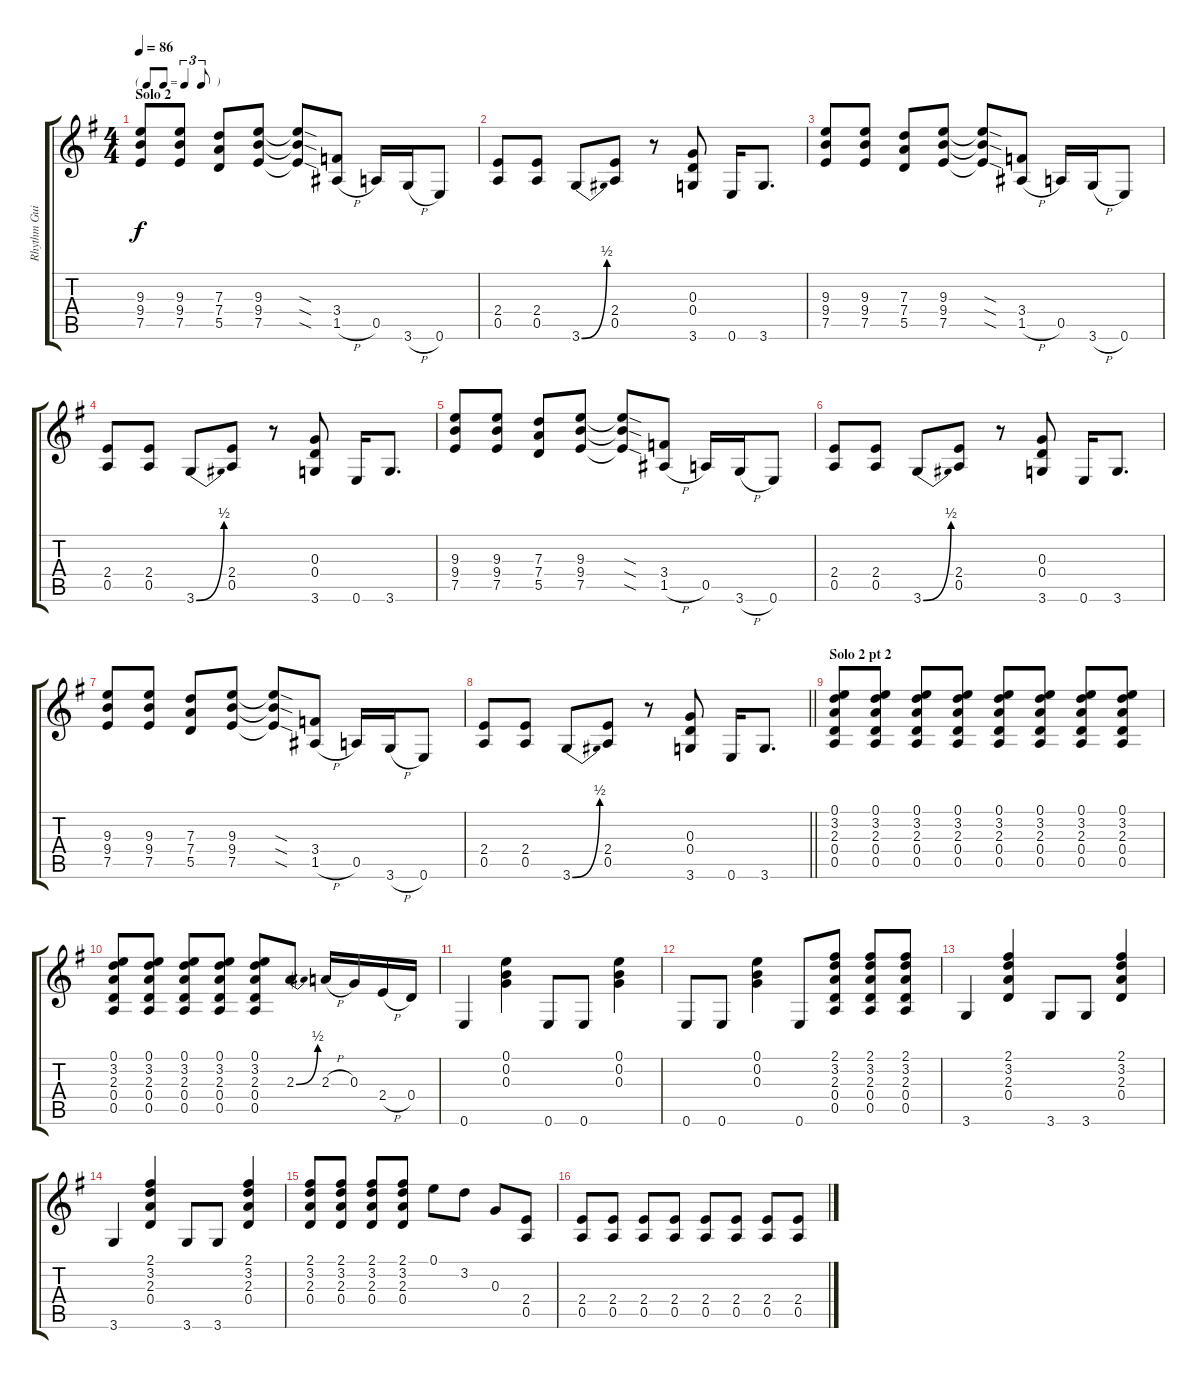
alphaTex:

\track ("Rhythm Guitar 2" "Rhythm Gui") {instrument overdrivenguitar}
\staff {score tabs}
\tuning (E4 B3 G3 D3 A2 E2) {hide}
\ts (4 4)
\tf triplet8th
\section ("" "Solo 2")
\tempo 86
\clef g2
\ks g
(9.3 9.4 7.5).8{dy f} (9.3 9.4 7.5).8 (7.3 7.4 5.5).8 (9.3 9.4 7.5).8 (9.3{sod t} 9.4{sod t} 7.5{sod t}).8 (3.4 1.5{h}).8 0.5.16 3.6{h}.16 0.6.8 |
(2.4 0.5).8 (2.4 0.5).8 3.6{be (bend 0 0 60 2)}.8 (2.4 0.5).8 r.8 (0.3 0.4 3.6).8 0.6.16 3.6.8{d} |
(9.3 9.4 7.5).8 (9.3 9.4 7.5).8 (7.3 7.4 5.5).8 (9.3 9.4 7.5).8 (9.3{sod t} 9.4{sod t} 7.5{sod t}).8 (3.4 1.5{h}).8 0.5.16 3.6{h}.16 0.6.8 |
(2.4 0.5).8 (2.4 0.5).8 3.6{be (bend 0 0 60 2)}.8 (2.4 0.5).8 r.8 (0.3 0.4 3.6).8 0.6.16 3.6.8{d} |
(9.3 9.4 7.5).8 (9.3 9.4 7.5).8 (7.3 7.4 5.5).8 (9.3 9.4 7.5).8 (9.3{sod t} 9.4{sod t} 7.5{sod t}).8 (3.4 1.5{h}).8 0.5.16 3.6{h}.16 0.6.8 |
(2.4 0.5).8 (2.4 0.5).8 3.6{be (bend 0 0 60 2)}.8 (2.4 0.5).8 r.8 (0.3 0.4 3.6).8 0.6.16 3.6.8{d} |
(9.3 9.4 7.5).8 (9.3 9.4 7.5).8 (7.3 7.4 5.5).8 (9.3 9.4 7.5).8 (9.3{sod t} 9.4{sod t} 7.5{sod t}).8 (3.4 1.5{h}).8 0.5.16 3.6{h}.16 0.6.8 |
\barLineRight lightlight
(2.4 0.5).8 (2.4 0.5).8 3.6{be (bend 0 0 60 2)}.8 (2.4 0.5).8 r.8 (0.3 0.4 3.6).8 0.6.16 3.6.8{d} |
\section ("" "Solo 2 pt 2")
(0.1 3.2 2.3 0.4 0.5).8 (0.1 3.2 2.3 0.4 0.5).8 (0.1 3.2 2.3 0.4 0.5).8 (0.1 3.2 2.3 0.4 0.5).8 (0.1 3.2 2.3 0.4 0.5).8 (0.1 3.2 2.3 0.4 0.5).8 (0.1 3.2 2.3 0.4 0.5).8 (0.1 3.2 2.3 0.4 0.5).8 |
(0.1 3.2 2.3 0.4 0.5).8 (0.1 3.2 2.3 0.4 0.5).8 (0.1 3.2 2.3 0.4 0.5).8 (0.1 3.2 2.3 0.4 0.5).8 (0.1 3.2 2.3 0.4 0.5).8 2.3{be (bend 0 0 60 2)}.8 2.3{h}.16 0.3.16 2.4{h}.16 0.4.16 |
0.6.4 (0.1 0.2 0.3).4 0.6.8 0.6.8 (0.1 0.2 0.3).4 |
0.6.8 0.6.8 (0.1 0.2 0.3).4 0.6.8 (2.1 3.2 2.3 0.4 0.5).8 (2.1 3.2 2.3 0.4 0.5).8 (2.1 3.2 2.3 0.4 0.5).8 |
3.6.4 (2.1 3.2 2.3 0.4).4 3.6.8 3.6.8 (2.1 3.2 2.3 0.4).4 |
3.6.4 (2.1 3.2 2.3 0.4).4 3.6.8 3.6.8 (2.1 3.2 2.3 0.4).4 |
(2.1 3.2 2.3 0.4).8 (2.1 3.2 2.3 0.4).8 (2.1 3.2 2.3 0.4).8 (2.1 3.2 2.3 0.4).8 0.1.8 3.2.8 0.3.8 (2.4 0.5).8 |
(2.4 0.5).8 (2.4 0.5).8 (2.4 0.5).8 (2.4 0.5).8 (2.4 0.5).8 (2.4 0.5).8 (2.4 0.5).8 (2.4 0.5).8
